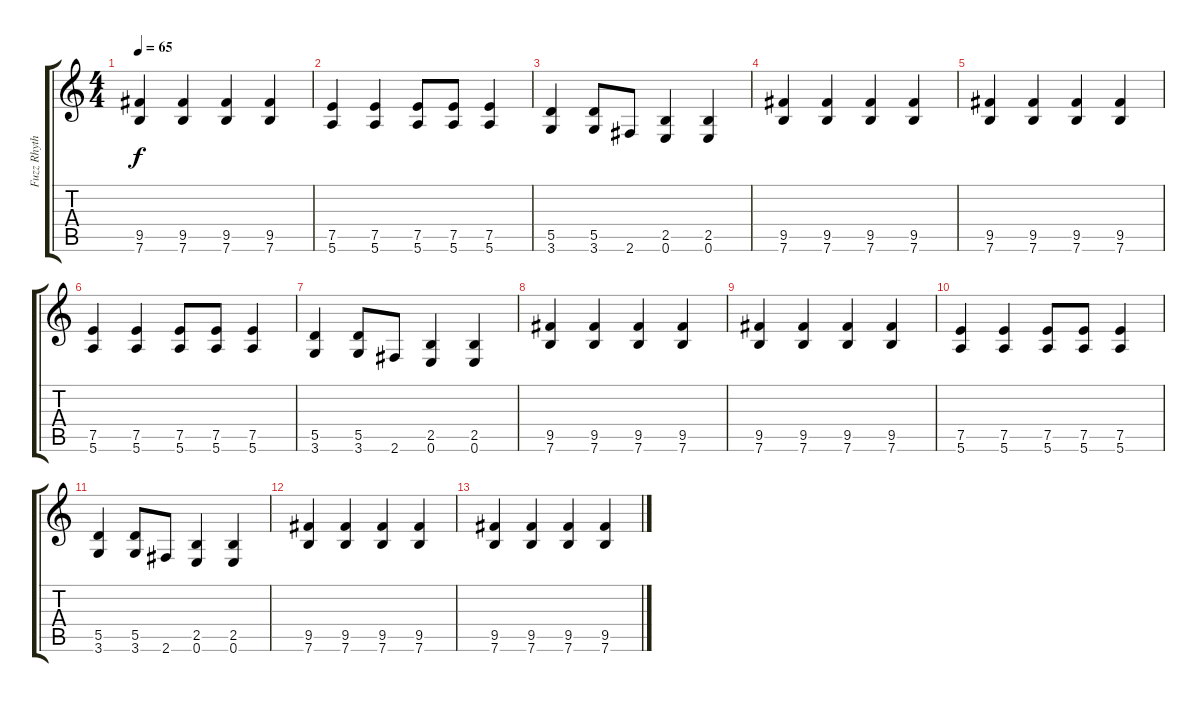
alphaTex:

\track ("Fuzz Rhythm" "Fuzz Rhyth") {instrument distortionguitar}
\staff {score tabs}
\tuning (E4 B3 G3 D3 A2 E2) {hide}
\ts (4 4)
\tempo 65
\clef g2
\ks c
(9.5 7.6).4{dy f} (9.5 7.6).4 (9.5 7.6).4 (9.5 7.6).4 |
(7.5 5.6).4 (7.5 5.6).4 (7.5 5.6).8 (7.5 5.6).8 (7.5 5.6).4 |
(5.5 3.6).4 (5.5 3.6).8 2.6.8 (2.5 0.6).4 (2.5 0.6).4 |
(9.5 7.6).4 (9.5 7.6).4 (9.5 7.6).4 (9.5 7.6).4 |
(9.5 7.6).4 (9.5 7.6).4 (9.5 7.6).4 (9.5 7.6).4 |
(7.5 5.6).4 (7.5 5.6).4 (7.5 5.6).8 (7.5 5.6).8 (7.5 5.6).4 |
(5.5 3.6).4 (5.5 3.6).8 2.6.8 (2.5 0.6).4 (2.5 0.6).4 |
(9.5 7.6).4 (9.5 7.6).4 (9.5 7.6).4 (9.5 7.6).4 |
(9.5 7.6).4 (9.5 7.6).4 (9.5 7.6).4 (9.5 7.6).4 |
(7.5 5.6).4{volume 4} (7.5 5.6).4 (7.5 5.6).8 (7.5 5.6).8 (7.5 5.6).4 |
(5.5 3.6).4 (5.5 3.6).8 2.6.8 (2.5 0.6).4 (2.5 0.6).4{volume 3} |
(9.5 7.6).4{volume 4} (9.5 7.6).4 (9.5 7.6).4 (9.5 7.6).4 |
(9.5 7.6).4 (9.5 7.6).4 (9.5 7.6).4 (9.5 7.6).4{volume 0}
